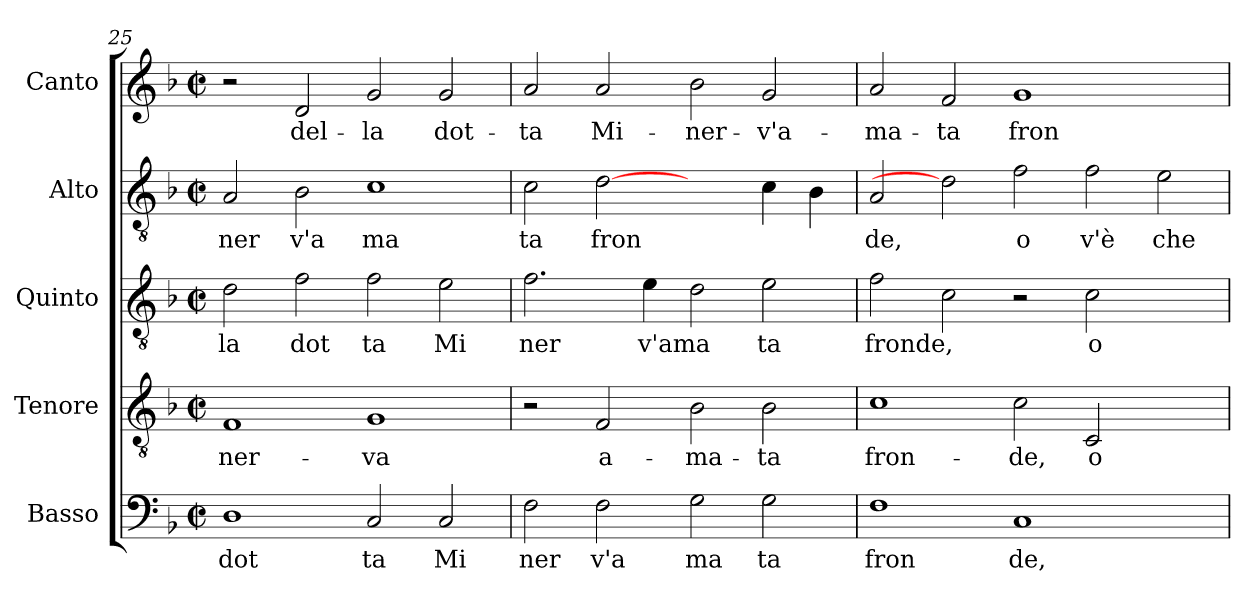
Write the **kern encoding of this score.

**kern	**text	**kern	**text	**kern	**text	**kern	**text	**kern	**text
*part5	*part5	*part4	*part4	*part3	*part3	*part2	*part2	*part1	*part1
*staff5	*staff5	*staff4	*staff4	*staff3	*staff3	*staff2	*staff2	*staff1	*staff1
*I"Basso	*	*I"Tenore	*	*I"Quinto	*	*I"Alto	*	*I"Canto	*
*clefF4	*	*clefGv2	*	*clefGv2	*	*clefGv2	*	*clefG2	*
*k[b-]	*	*k[b-]	*	*k[b-]	*	*k[b-]	*	*k[b-]	*
*F:	*	*F:	*	*F:	*	*F:	*	*F:	*
*M2/2	*	*M2/2	*	*M2/2	*	*M2/2	*	*M2/2	*
*met(c|)	*	*met(c|)	*	*met(c|)	*	*met(c|)	*	*met(c|)	*
=25	=25	=25	=25	=25	=25	=25	=25	=25	=25
!	!LO:LY:b:cj	!	!LO:LY:b:cj	!	!LO:LY:b:cj	!	!LO:LY:b:cj	!	!
1D	dot	1F	-ner-	2d\	la	2A/	ner	2r	.
!	!	!	!	!	!LO:LY:b:cj	!	!LO:LY:b:cj	!	!LO:LY:b:cj
.	.	.	.	2f\	dot	2B-\	v'a	2d/	del-
!	!LO:LY:b:cj	!	!LO:LY:b:cj	!	!LO:LY:b:cj	!	!LO:LY:b:cj	!	!LO:LY:b:cj
2C/	ta	1G	-va	2f\	ta	1c	ma	2g/	-la
!	!LO:LY:b:cj	!	!	!	!LO:LY:b:cj	!	!	!	!LO:LY:b:cj
2C/	Mi	.	.	2e\	Mi	.	.	2g/	dot-
=26	=26	=26	=26	=26	=26	=26	=26	=26	=26
!	!LO:LY:b:cj	!	!	!	!LO:LY:b:cj	!	!LO:LY:b:cj	!	!LO:LY:b:cj
2F\	ner	2r	.	2.f\	ner	2c\	ta	2a/	-ta
!	!LO:LY:b:cj	!	!LO:LY:b:cj	!	!	!	!LO:LY:b	!	!LO:LY:b:cj
2F\	v'a	2F/	a-	.	.	[2d	fron	2a/	Mi-
!	!	!	!	!	!LO:LY:b	!	!	!	!
.	.	.	.	4e\	v'ama	.	.	.	.
!	!LO:LY:b:cj	!	!LO:LY:b:cj	!	!	!	!	!	!LO:LY:b:cj
2G\	ma	2B-\	-ma-	2d\	.	2ryy	.	2b-\	-ner-
!	!LO:LY:b:cj	!	!LO:LY:b:cj	!	!LO:LY:b:cj	!	!	!	!LO:LY:b:cj
2G\	ta	2B-\	-ta	2e\	ta	4c\	.	2g/	-v'a-
.	.	.	.	.	.	4B-\	.	.	.
=27	=27	=27	=27	=27	=27	=27	=27	=27	=27
!	!LO:LY:b:cj	!	!LO:LY:b:cj	!	!LO:LY:b:cj	!	!LO:LY:b:cj	!	!LO:LY:b:cj
1F	fron	1c	fron-	2f\	fronde,	2A/	de,	2a/	-ma-
!	!	!	!	!	!	!	!	!	!LO:LY:b:cj
.	.	.	.	2c\	.	2d]	.	2f/	-ta
!	!LO:LY:b:cj	!	!LO:LY:b:cj	!	!	!	!LO:LY:b:cj	!	!LO:LY:b
1C	de,	2c\	-de,	2r	.	2f\	o	1g	fron-
!	!	!	!LO:LY:b:cj	!	!LO:LY:b:cj	!	!LO:LY:b:cj	!	!
.	.	2C/	o-	2c\	o	2f\	v'è	.	.
!	!	!	!	!	!	!	!LO:LY:b:cj	!	!
2ryy	.	2ryy	.	2ryy	.	2e\	che	2ryy	.
=	=	=	=	=	=	=	=	=	=
*-	*-	*-	*-	*-	*-	*-	*-	*-	*-
